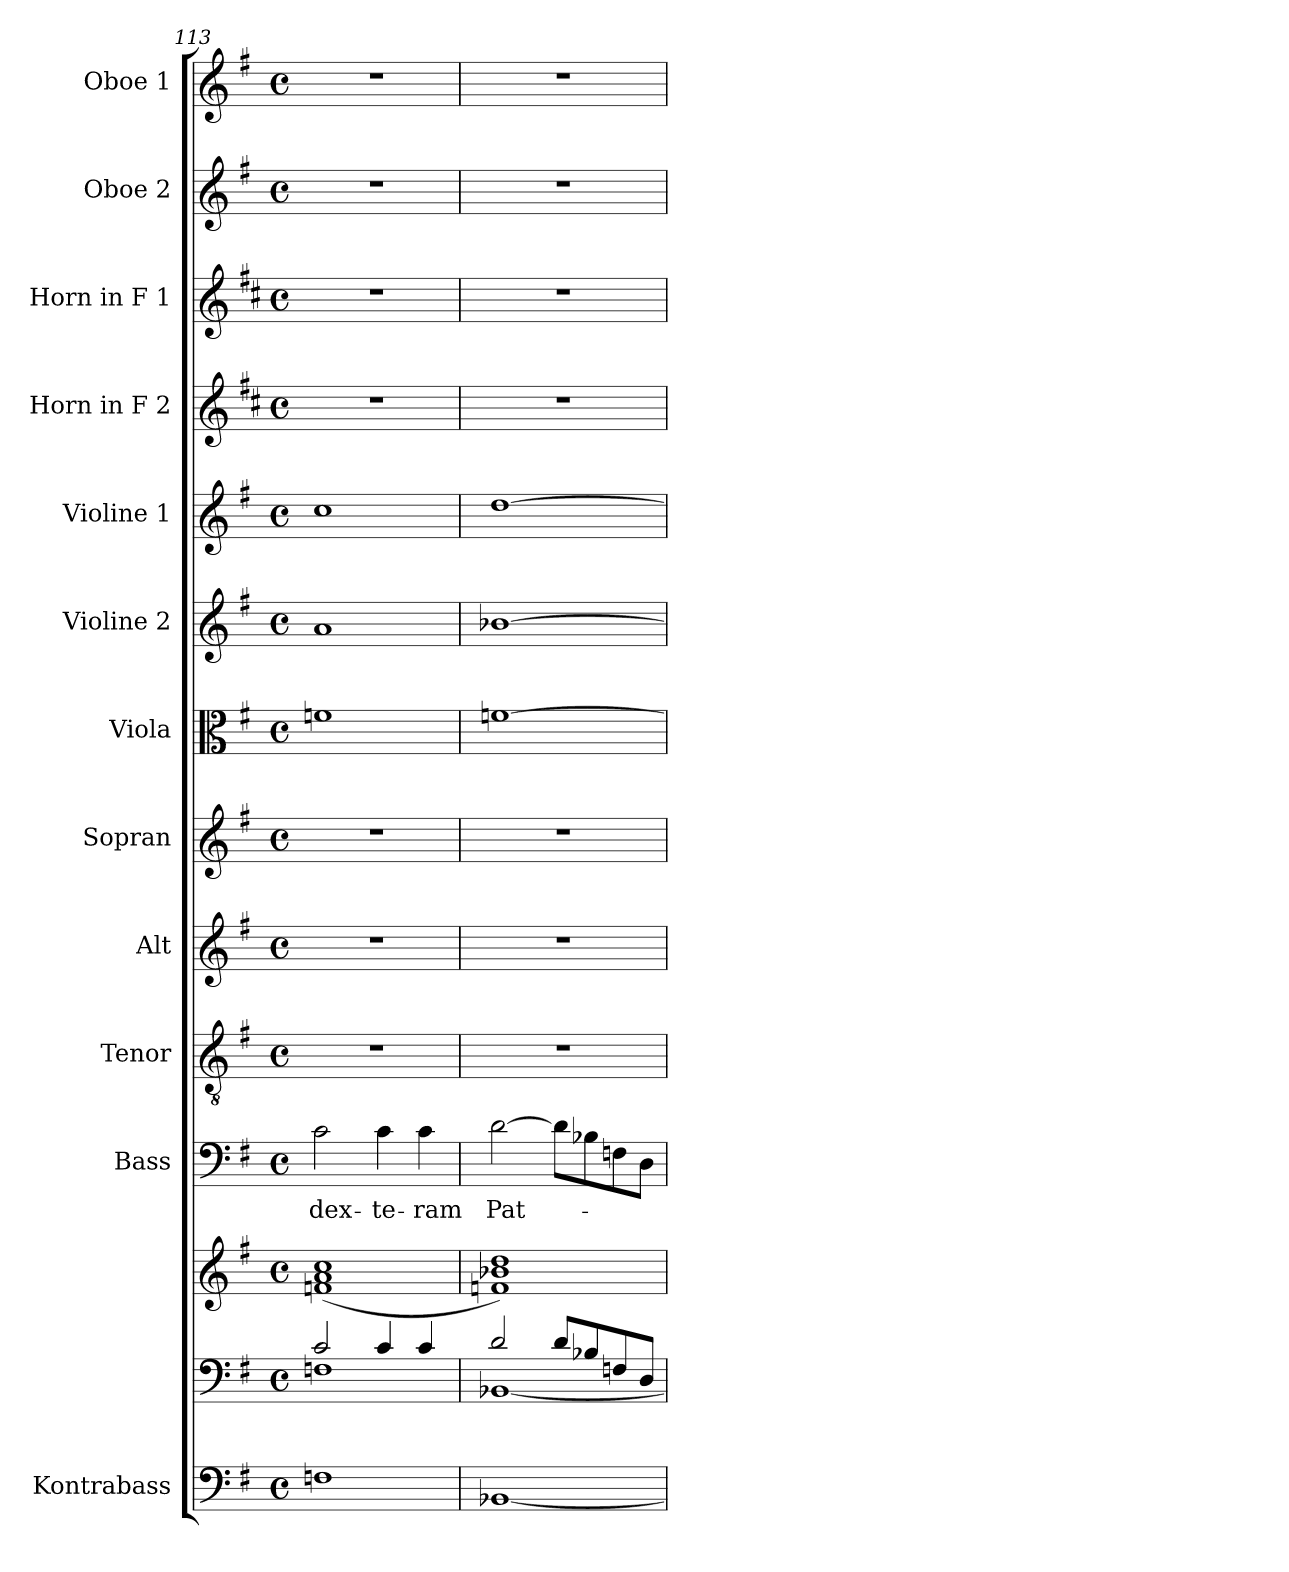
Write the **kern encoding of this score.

**kern	**kern	**kern	**kern	**text	**kern	**kern	**kern	**kern	**kern	**kern	**kern	**kern	**kern	**kern
*part13	*part12	*part12	*part11	*part11	*part10	*part9	*part8	*part7	*part6	*part5	*part4	*part3	*part2	*part1
*staff14	*staff13	*staff12	*staff11	*staff11	*staff10	*staff9	*staff8	*staff7	*staff6	*staff5	*staff4	*staff3	*staff2	*staff1
*I"Kontrabass	*	*	*I"Bass	*	*I"Tenor	*I"Alt	*I"Sopran	*I"Viola	*I"Violine 2	*I"Violine 1	*I"Horn in F 2	*I"Horn in F 1	*I"Oboe 2	*I"Oboe 1
*I'Kb.	*	*	*I'B.	*	*I'T.	*I'A.	*I'S.	*I'Vla.	*I'Vl. 2	*I'Vl. 1	*	*	*I'Ob. 2	*I'Ob. 1
!!LO:PB:g=z
*clefF4	*clefF4	*clefG2	*clefF4	*	*clefGv2	*clefG2	*clefG2	*clefC3	*clefG2	*clefG2	*clefG2	*clefG2	*clefG2	*clefG2
*ITrd7c12	*	*	*	*	*	*	*	*	*	*	*ITrd4c7	*ITrd4c7	*	*
*k[f#]	*k[f#]	*k[f#]	*k[f#]	*	*k[f#]	*k[f#]	*k[f#]	*k[f#]	*k[f#]	*k[f#]	*k[f#]	*k[f#]	*k[f#]	*k[f#]
*G:	*G:	*G:	*G:	*	*G:	*G:	*G:	*G:	*G:	*G:	*G:	*G:	*G:	*G:
*M4/4	*M4/4	*M4/4	*M4/4	*	*M4/4	*M4/4	*M4/4	*M4/4	*M4/4	*M4/4	*M4/4	*M4/4	*M4/4	*M4/4
*met(c)	*met(c)	*met(c)	*met(c)	*	*met(c)	*met(c)	*met(c)	*met(c)	*met(c)	*met(c)	*met(c)	*met(c)	*met(c)	*met(c)
=113	=113	=113	=113	=113	=113	=113	=113	=113	=113	=113	=113	=113	=113	=113
*	*^	*	*	*	*	*	*	*	*	*	*	*	*	*
!	!	!	!	!	!LO:LY:b	!	!	!	!	!	!	!	!	!	!
1FFn	2c!/	1Fn	(>1fn! 1a! 1cc!	2c\	dex-	1r	1r	1r	1fn	1a	1cc	1r	1r	1r	1r
!	!	!	!	!	!LO:LY:b	!	!	!	!	!	!	!	!	!	!
.	4c!/	.	.	4c\	-te-	.	.	.	.	.	.	.	.	.	.
!	!	!	!	!	!LO:LY:b	!	!	!	!	!	!	!	!	!	!
.	4c!/	.	.	4c\	-ram	.	.	.	.	.	.	.	.	.	.
=114	=114	=114	=114	=114	=114	=114	=114	=114	=114	=114	=114	=114	=114	=114	=114
!	!	!	!	!	!LO:LY:b	!	!	!	!	!	!	!	!	!	!
[1BBB-X	2d!/	[<1BB-X	1fn! 1b-X! 1dd!)	[2d\	Pat-	1r	1r	1r	[1fn	[1b-X	[1dd	1r	1r	1r	1r
.	8d!/L	.	.	8d\L]	.	.	.	.	.	.	.	.	.	.	.
.	8B-X!/	.	.	8B-X\	.	.	.	.	.	.	.	.	.	.	.
.	8Fn!/	.	.	8Fn\	.	.	.	.	.	.	.	.	.	.	.
.	8D!/J	.	.	8D\J	.	.	.	.	.	.	.	.	.	.	.
*	*v	*v	*	*	*	*	*	*	*	*	*	*	*	*	*
=	=	=	=	=	=	=	=	=	=	=	=	=	=	=
*-	*-	*-	*-	*-	*-	*-	*-	*-	*-	*-	*-	*-	*-	*-
